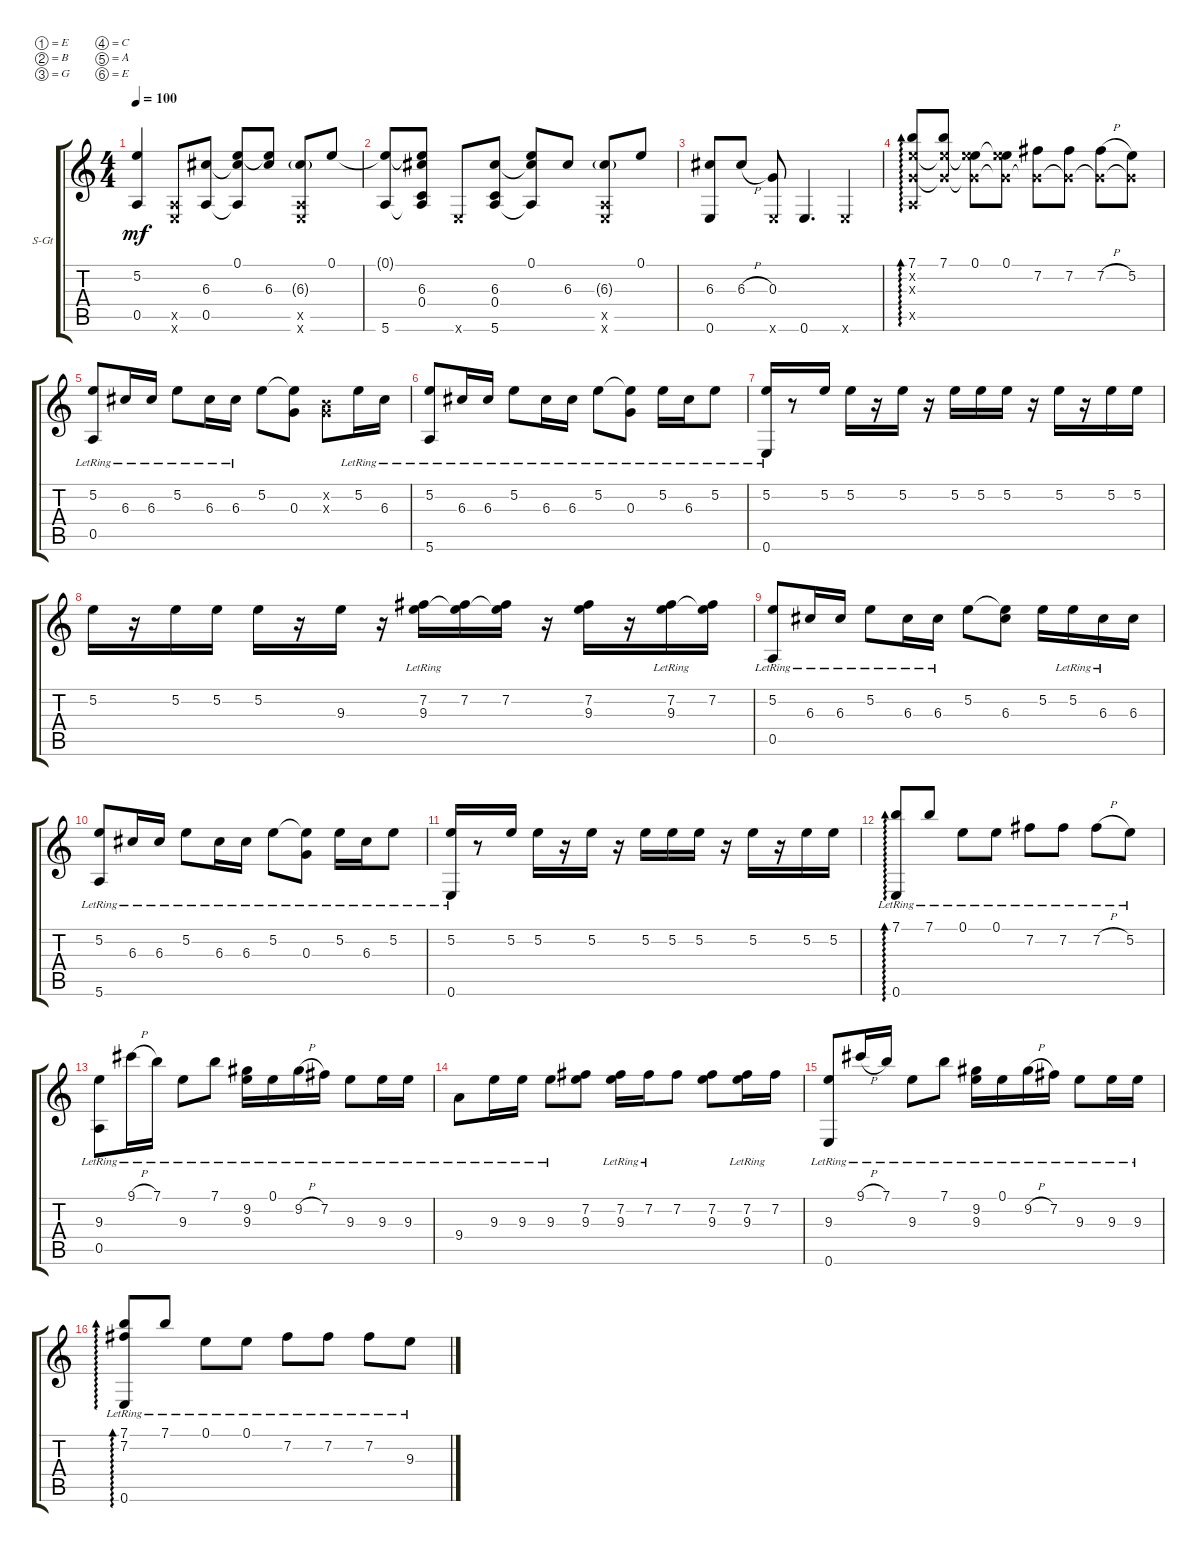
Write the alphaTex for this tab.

\defaultSystemsLayout 4
\bracketExtendMode groupsimilarinstruments
\firstSystemTrackNameOrientation horizontal
\otherSystemsTrackNameOrientation horizontal
\track ("Steel Guitar" "S-Gt") {instrument acousticguitarsteel}
\staff {score tabs}
\tuning (E4 B3 G3 C3 A2 E2)
\ts (4 4)
\tempo 100
\clef g2
\ks c
(0.5 5.2{t}).4{dy mf} (0.6{x} 0.5{x}).8 (6.3 0.5).8 (0.1 6.3{t} 0.5{t}).8 (6.3 0.1{t}).8 (6.3{g} 0.5{x} 0.6{x}).8 0.1.8 |
(5.6 0.1{t}).8 (6.3 0.4 5.6{t} 0.1{t}).8 0.6{x}.8 (5.6 6.3 0.4).8 (0.1 5.6{t} 6.3{t}).8 6.3.8 (6.3{g} 0.6{x} 0.5{x}).8 0.1.8 |
(6.3 0.6).8 6.3{h}.8 (0.3 0.6{x}).8 0.6.4{d} 0.6{x}.4 |
(0.3{x} 5.2{x} 7.1 0.5{x}).8{ad 0} (7.1 0.3{x t} 5.2{x t}).8 (0.1 0.3{x t} 5.2{x t}).8 (0.1 0.3{x t} 5.2{x t}).8 (0.3{x t} 7.2).8 (7.2 0.3{x t}).8 (7.2{h} 0.3{x t}).8 (5.2 0.3{x t}).8 |
(0.5{lr} 5.2{lr}).8 6.3{lr}.16 6.3{lr}.16 5.2{lr}.8 6.3{lr}.16 6.3{lr}.16 5.2.8 (0.3 5.2{t}).8 (0.2{x} 0.3{x}).8 5.2{lr}.16 6.3{lr}.16 |
(5.2{lr} 5.6{lr}).8 6.3{lr}.16 6.3{lr}.16 5.2{lr}.8 6.3{lr}.16 6.3{lr}.16 5.2{lr}.8 (0.3{lr} 5.2{lr t}).8 5.2{lr}.16 6.3{lr}.16 5.2{lr}.8 |
(5.2 0.6{lr}).16 r.8 5.2.16 5.2.16 r.16 5.2.16 r.16 5.2.16 5.2.16 5.2.16 r.16 5.2.16 r.16 5.2.16 5.2.16 |
\scale
0.499321 5.2.16 r.16 5.2.16 5.2.16 5.2.16 r.16 9.3.16 r.16 (9.3{lr} 7.2).16 (7.2 9.3{t}).16 (7.2 9.3{t}).16 r.16 (9.3 7.2).16 r.16 (7.2 9.3{lr}).16 (7.2 9.3{t}).16 |
\scale
0.254898 (0.5{lr} 5.2{lr}).8 6.3{lr}.16 6.3{lr}.16 5.2{lr}.8 6.3{lr}.16 6.3{lr}.16 5.2.8 (6.3 5.2{t}).8 5.2.16 5.2{lr}.16 6.3{lr}.16 6.3.16 |
\scale
0.245571 (5.2{lr} 5.6{lr}).8 6.3{lr}.16 6.3{lr}.16 5.2{lr}.8 6.3{lr}.16 6.3{lr}.16 5.2{lr}.8 (0.3{lr} 5.2{lr t}).8 5.2{lr}.16 6.3{lr}.16 5.2{lr}.8 |
(5.2 0.6{lr}).16 r.8 5.2.16 5.2.16 r.16 5.2.16 r.16 5.2.16 5.2.16 5.2.16 r.16 5.2.16 r.16 5.2.16 5.2.16 |
(7.1{lr} 0.6{lr}).8{ad 0} 7.1{lr}.8 0.1{lr}.8 0.1{lr}.8 7.2{lr}.8 7.2{lr}.8 7.2{h lr}.8 5.2{lr}.8 |
(9.3{lr} 0.5{lr}).8 9.1{h lr}.16 7.1{lr}.16 9.3{lr}.8 7.1{lr}.8 (9.3{lr} 9.2{lr}).16 0.1{lr}.16 9.2{h lr}.16 7.2{lr}.16 9.3{lr}.8 9.3{lr}.16 9.3{lr}.16 |
9.4{lr}.8 9.3{lr}.16 9.3{lr}.16 9.3{lr}.8 (9.3 7.2).8 (7.2{lr} 9.3{lr}).16 7.2{lr}.16 7.2.8 (7.2 9.3).8 (9.3{lr} 7.2).16 7.2.16 |
(9.3{lr} 0.6{lr}).8 9.1{h lr}.16 7.1{lr}.16 9.3{lr}.8 7.1{lr}.8 (9.3{lr} 9.2{lr}).16 0.1{lr}.16 9.2{h lr}.16 7.2{lr}.16 9.3{lr}.8 9.3{lr}.16 9.3{lr}.16 |
(7.1{lr} 0.6{lr} 7.2{lr}).8{ad 0} 7.1{lr}.8 0.1{lr}.8 0.1{lr}.8 7.2{lr}.8 7.2{lr}.8 7.2{lr}.8 9.3{lr}.8
